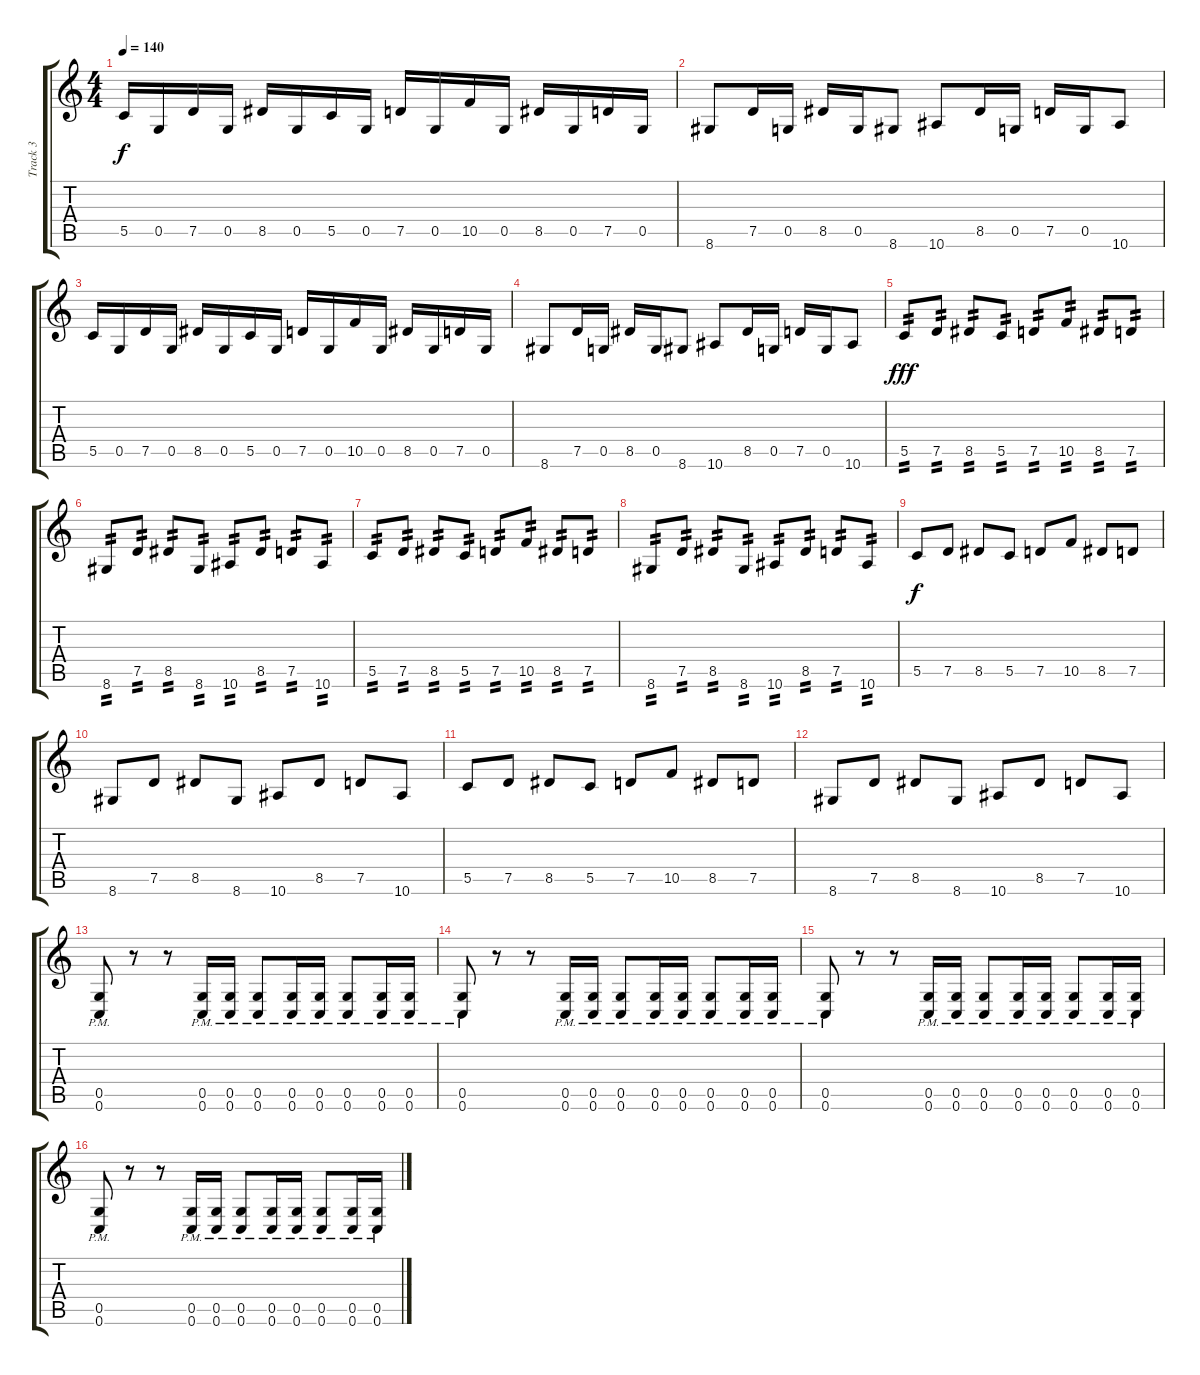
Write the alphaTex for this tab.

\track ("Track 3" "Track 3") {instrument overdrivenguitar}
\staff {score tabs}
\tuning (D4 A3 F3 C3 G2 C2) {hide}
\ts (4 4)
\tempo 140
\clef g2
\ks c
5.5.16{dy f} 0.5.16 7.5.16 0.5.16 8.5.16 0.5.16 5.5.16 0.5.16 7.5.16 0.5.16 10.5.16 0.5.16 8.5.16 0.5.16 7.5.16 0.5.16 |
8.6.8 7.5.16 0.5.16 8.5.16 0.5.16 8.6.8 10.6.8 8.5.16 0.5.16 7.5.16 0.5.16 10.6.8 |
5.5.16 0.5.16 7.5.16 0.5.16 8.5.16 0.5.16 5.5.16 0.5.16 7.5.16 0.5.16 10.5.16 0.5.16 8.5.16 0.5.16 7.5.16 0.5.16 |
8.6.8 7.5.16 0.5.16 8.5.16 0.5.16 8.6.8 10.6.8 8.5.16 0.5.16 7.5.16 0.5.16 10.6.8 |
5.5.8{tp 2 dy fff} 7.5.8{tp 2} 8.5.8{tp 2} 5.5.8{tp 2} 7.5.8{tp 2} 10.5.8{tp 2} 8.5.8{tp 2} 7.5.8{tp 2} |
8.6.8{tp 2} 7.5.8{tp 2} 8.5.8{tp 2} 8.6.8{tp 2} 10.6.8{tp 2} 8.5.8{tp 2} 7.5.8{tp 2} 10.6.8{tp 2} |
5.5.8{tp 2} 7.5.8{tp 2} 8.5.8{tp 2} 5.5.8{tp 2} 7.5.8{tp 2} 10.5.8{tp 2} 8.5.8{tp 2} 7.5.8{tp 2} |
8.6.8{tp 2} 7.5.8{tp 2} 8.5.8{tp 2} 8.6.8{tp 2} 10.6.8{tp 2} 8.5.8{tp 2} 7.5.8{tp 2} 10.6.8{tp 2} |
5.5.8{dy f} 7.5.8 8.5.8 5.5.8 7.5.8 10.5.8 8.5.8 7.5.8 |
8.6.8 7.5.8 8.5.8 8.6.8 10.6.8 8.5.8 7.5.8 10.6.8 |
5.5.8 7.5.8 8.5.8 5.5.8 7.5.8 10.5.8 8.5.8 7.5.8 |
8.6.8 7.5.8 8.5.8 8.6.8 10.6.8 8.5.8 7.5.8 10.6.8 |
(0.5{pm} 0.6{pm}).8 r.8 r.8 (0.5{pm} 0.6{pm}).16 (0.5{pm} 0.6{pm}).16 (0.5{pm} 0.6{pm}).8 (0.5{pm} 0.6{pm}).16 (0.5{pm} 0.6{pm}).16 (0.5{pm} 0.6{pm}).8 (0.5{pm} 0.6{pm}).16 (0.5{pm} 0.6{pm}).16 |
(0.5{pm} 0.6{pm}).8 r.8 r.8 (0.5{pm} 0.6{pm}).16 (0.5{pm} 0.6{pm}).16 (0.5{pm} 0.6{pm}).8 (0.5{pm} 0.6{pm}).16 (0.5{pm} 0.6{pm}).16 (0.5{pm} 0.6{pm}).8 (0.5{pm} 0.6{pm}).16 (0.5{pm} 0.6{pm}).16 |
(0.5{pm} 0.6{pm}).8 r.8 r.8 (0.5{pm} 0.6{pm}).16 (0.5{pm} 0.6{pm}).16 (0.5{pm} 0.6{pm}).8 (0.5{pm} 0.6{pm}).16 (0.5{pm} 0.6{pm}).16 (0.5{pm} 0.6{pm}).8 (0.5{pm} 0.6{pm}).16 (0.5{pm} 0.6{pm}).16 |
(0.5{pm} 0.6{pm}).8 r.8 r.8 (0.5{pm} 0.6{pm}).16 (0.5{pm} 0.6{pm}).16 (0.5{pm} 0.6{pm}).8 (0.5{pm} 0.6{pm}).16 (0.5{pm} 0.6{pm}).16 (0.5{pm} 0.6{pm}).8 (0.5{pm} 0.6{pm}).16 (0.5{pm} 0.6{pm}).16
